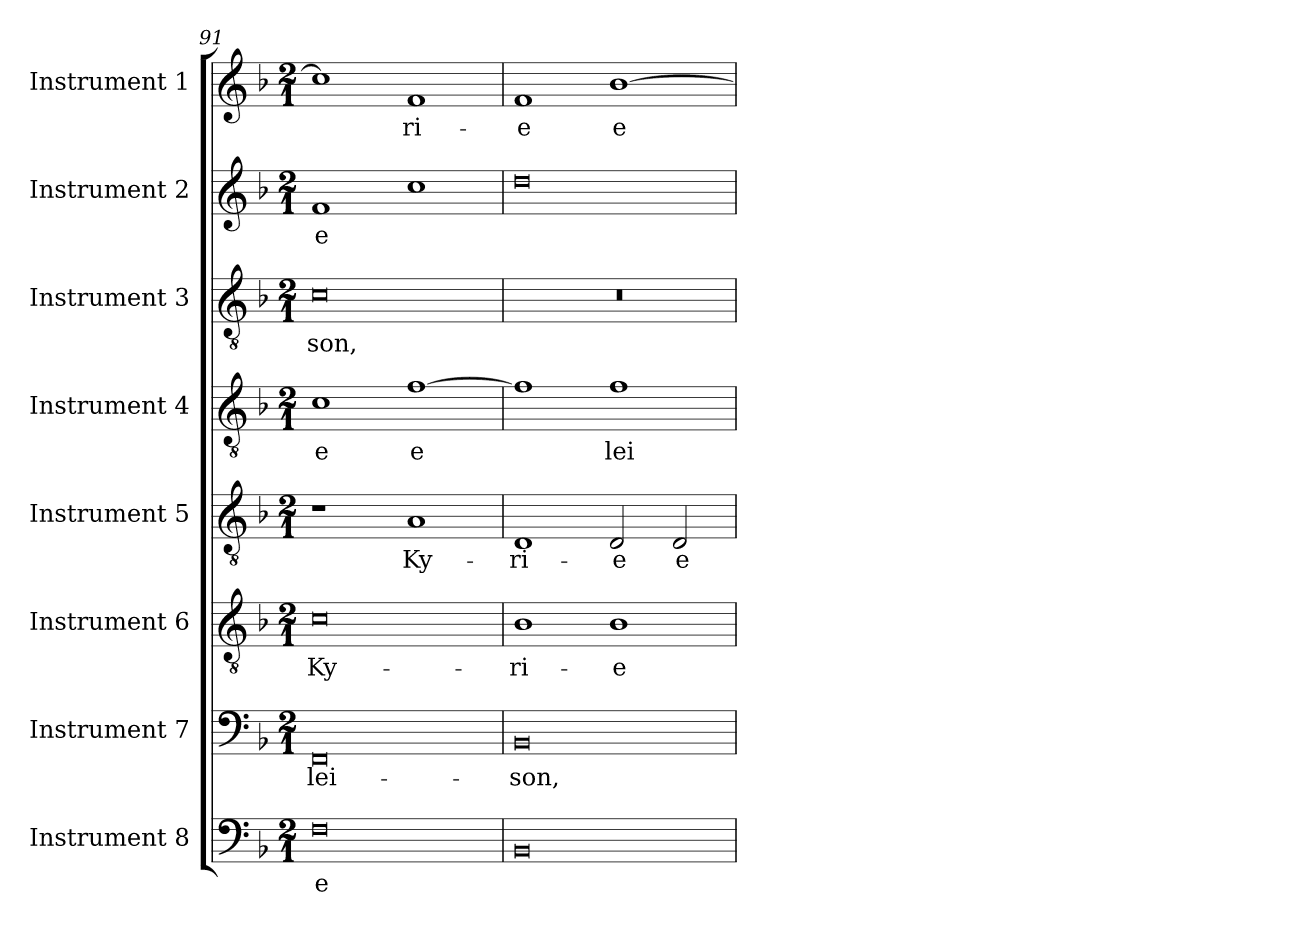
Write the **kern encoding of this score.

**kern	**text	**kern	**text	**kern	**text	**kern	**text	**kern	**text	**kern	**text	**kern	**text	**kern	**text
*part8	*part8	*part7	*part7	*part6	*part6	*part5	*part5	*part4	*part4	*part3	*part3	*part2	*part2	*part1	*part1
*staff8	*staff8	*staff7	*staff7	*staff6	*staff6	*staff5	*staff5	*staff4	*staff4	*staff3	*staff3	*staff2	*staff2	*staff1	*staff1
*I"Instrument 8	*	*I"Instrument 7	*	*I"Instrument 6	*	*I"Instrument 5	*	*I"Instrument 4	*	*I"Instrument 3	*	*I"Instrument 2	*	*I"Instrument 1	*
*clefF4	*	*clefF4	*	*clefGv2	*	*clefGv2	*	*clefGv2	*	*clefGv2	*	*clefG2	*	*clefG2	*
*k[b-]	*	*k[b-]	*	*k[b-]	*	*k[b-]	*	*k[b-]	*	*k[b-]	*	*k[b-]	*	*k[b-]	*
*F:	*	*F:	*	*F:	*	*F:	*	*F:	*	*F:	*	*F:	*	*F:	*
*M2/1	*	*M2/1	*	*M2/1	*	*M2/1	*	*M2/1	*	*M2/1	*	*M2/1	*	*M2/1	*
=91	=91	=91	=91	=91	=91	=91	=91	=91	=91	=91	=91	=91	=91	=91	=91
!	!LO:LY:b:cj	!	!LO:LY:b:cj	!	!LO:LY:b:cj	!	!	!	!LO:LY:b:cj	!	!LO:LY:b:cj	!	!LO:LY:b:cj	!	!LO:LY:b:cj
0F	e-	0FF	-lei-	0c	Ky-	1r	.	1c	-e	0c	-son,	1f	-e	1cc]	--
!	!	!	!	!	!	!	!LO:LY:b:cj	!	!LO:LY:b:cj	!	!	!	!LO:LY:b:cj	!	!LO:LY:b:cj
.	.	.	.	.	.	1A	Ky-	[<1f	e-	.	.	1cc	.	1f	-ri-
!!LO:PB:g=z
=92	=92	=92	=92	=92	=92	=92	=92	=92	=92	=92	=92	=92	=92	=92	=92
!	!LO:LY:b:cj	!	!LO:LY:b:cj	!	!LO:LY:b:cj	!	!LO:LY:b:cj	!	!LO:LY:b:cj	!	!	!	!LO:LY:b:cj	!	!LO:LY:b:cj
0BB-	--	0BB-	-son,	1B-	-ri-	1D	-ri-	1f]	--	0r	.	0dd	.	1f	-e
!	!	!	!	!	!LO:LY:b:cj	!	!LO:LY:b:cj	!	!LO:LY:b:cj	!	!	!	!	!	!LO:LY:b:cj
.	.	.	.	1B-	-e	2D/	-e	1f	-lei-	.	.	.	.	[>1b-	e-
!	!	!	!	!	!	!	!LO:LY:b:cj	!	!	!	!	!	!	!	!
.	.	.	.	.	.	2D/	e-	.	.	.	.	.	.	.	.
=	=	=	=	=	=	=	=	=	=	=	=	=	=	=	=
*-	*-	*-	*-	*-	*-	*-	*-	*-	*-	*-	*-	*-	*-	*-	*-
